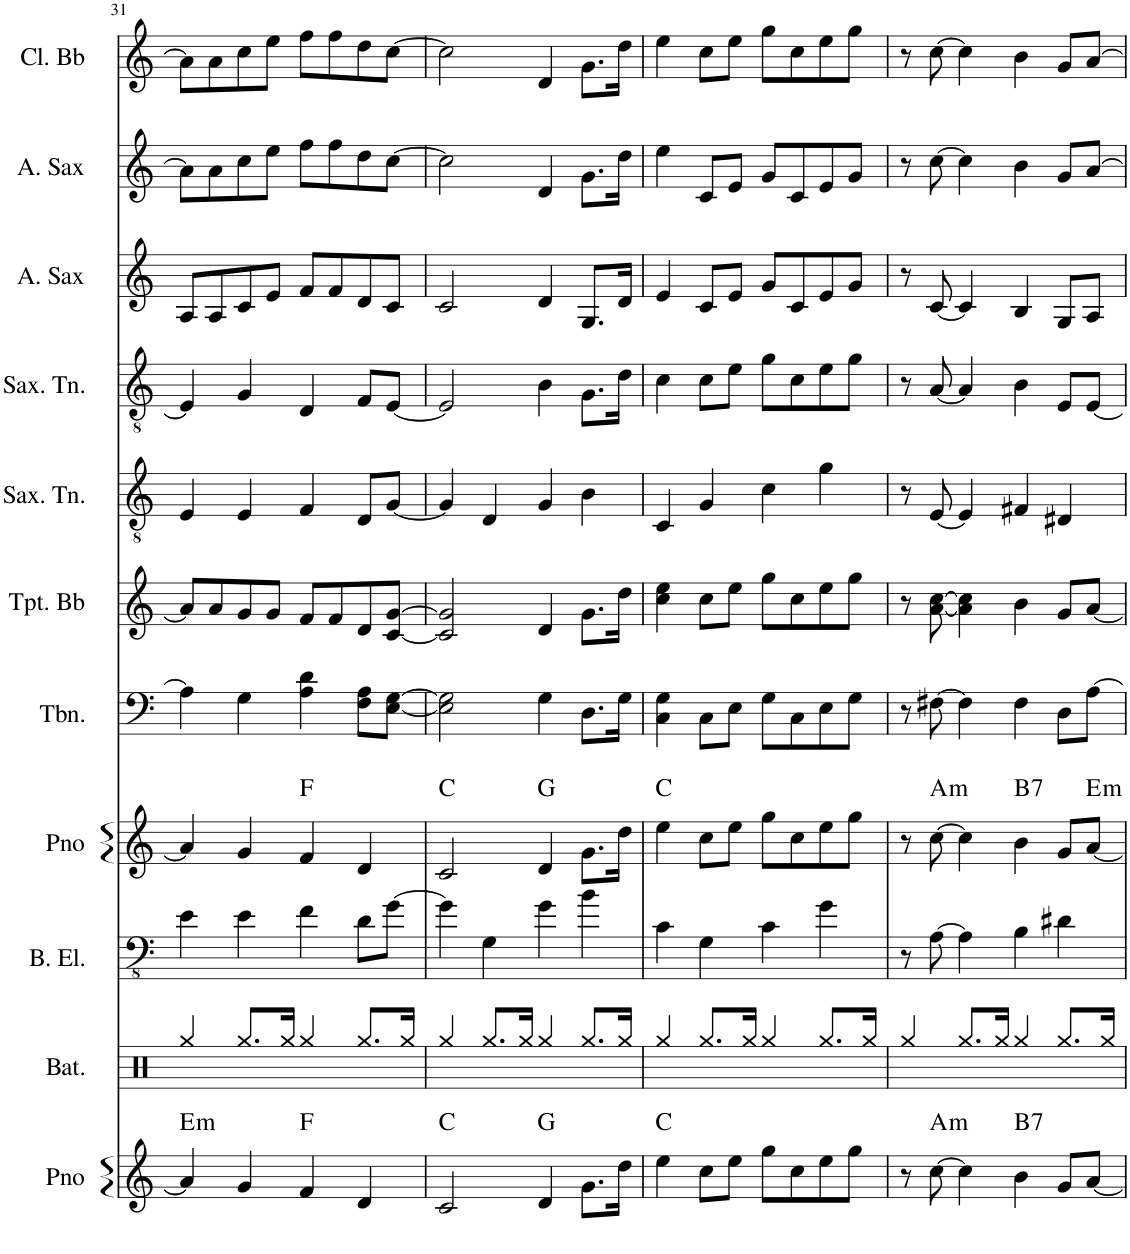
**kern	**kern	**kern	**kern	**harte	**kern	**kern	**kern	**kern	**kern	**kern	**kern
*part11	*part10	*part9	*part8	*part8	*part7	*part6	*part5	*part4	*part3	*part2	*part1
*staff11	*staff10	*staff9	*staff8	*	*staff7	*staff6	*staff5	*staff4	*staff3	*staff2	*staff1
*I"Piano	*I"Bateria	*I"Baixo elétrico	*I"Piano	*	*I"Trombone	*I"Trompete Bb	*I"Saxofone Tenor	*I"Saxofone Tenor	*I"Saxofone Alto	*I"Saxofone Alto	*I"Clarineta Bb
*I'Pno	*I'Bat.	*I'B. El.	*I'Pno	*	*I'Tbn.	*I'Tpt. Bb	*I'Sax. Tn.	*I'Sax. Tn.	*	*	*I'Cl. Bb
!!LO:PB:g=z
*clefG2	*clefX	*clefFv4	*clefG2	*	*clefF4	*clefG2	*clefGv2	*clefGv2	*clefG2	*clefG2	*clefG2
*	*	*	*	*	*	*ITrd1c2	*ITrd8c14	*ITrd8c14	*ITrd5c9	*ITrd5c9	*ITrd1c2
*k[]	*k[]	*k[]	*k[]	*	*k[]	*k[]	*k[]	*k[]	*k[]	*k[]	*k[]
*M4/4	*M4/4	*M4/4	*M4/4	*	*M4/4	*M4/4	*M4/4	*M4/4	*M4/4	*M4/4	*M4/4
=31	=31	=31	=31	=31	=31	=31	=31	=31	=31	=31	=31
4a/]	4Rgg/	4E\	4a/]	.	4A\]	8a/L]	4E/	4E/]	8A/L	8a\L]	8a\L]
.	.	.	.	.	.	8a/	.	.	8A/	8a\	8a\
4g/	8.Rgg/L	4E\	4g/	.	4G\	8g/	4E/	4G/	8c/	8cc\	8cc\
.	.	.	.	.	.	8g/J	.	.	8e/J	8ee\J	8ee\J
.	16Rgg/Jk	.	.	.	.	.	.	.	.	.	.
4f/	4Rgg/	4F\	4f/	F:maj	4A\ 4d\	8f/L	4F/	4D/	8f/L	8ff\L	8ff\L
.	.	.	.	.	.	8f/	.	.	8f/	8ff\	8ff\
4d/	8.Rgg/L	8D\L	4d/	.	8F\ 8A\L	8d/	8D/L	8F/L	8d/	8dd\	8dd\
.	.	[8G\J	.	.	[8E\ [8G\J	[8c/ [8g/J	[8G/J	[8E/J	8c/J	[8cc\J	[8cc\J
.	16Rgg/Jk	.	.	.	.	.	.	.	.	.	.
=32	=32	=32	=32	=32	=32	=32	=32	=32	=32	=32	=32
2c/	4Rgg/	4G\]	2c/	C:maj	2E\] 2G\]	2c/] 2g/]	4G/]	2E/]	2c/	2cc\]	2cc\]
.	8.Rgg/L	4GG\	.	.	.	.	4D/	.	.	.	.
.	16Rgg/Jk	.	.	.	.	.	.	.	.	.	.
4d/	4Rgg/	4G\	4d/	G:maj	4G\	4d/	4G/	4B\	4d/	4d/	4d/
8.g\L	8.Rgg/L	4B\	8.g\L	.	8.D\L	8.g\L	4B\	8.G\L	8.G/L	8.g\L	8.g\L
16dd\Jk	16Rgg/Jk	.	16dd\Jk	.	16G\Jk	16dd\Jk	.	16d\Jk	16d/Jk	16dd\Jk	16dd\Jk
=33	=33	=33	=33	=33	=33	=33	=33	=33	=33	=33	=33
4ee\	4Rgg/	4C\	4ee\	C:maj	4C\ 4G\	4cc\ 4ee\	4C/	4c\	4e/	4ee\	4ee\
8cc\L	8.Rgg/L	4GG\	8cc\L	.	8C\L	8cc\L	4G/	8c\L	8c/L	8c/L	8cc\L
8ee\J	.	.	8ee\J	.	8E\J	8ee\J	.	8e\J	8e/J	8e/J	8ee\J
.	16Rgg/Jk	.	.	.	.	.	.	.	.	.	.
8gg\L	4Rgg/	4C\	8gg\L	.	8G\L	8gg\L	4c\	8g\L	8g/L	8g/L	8gg\L
8cc\	.	.	8cc\	.	8C\	8cc\	.	8c\	8c/	8c/	8cc\
8ee\	8.Rgg/L	4G\	8ee\	.	8E\	8ee\	4g\	8e\	8e/	8e/	8ee\
8gg\J	.	.	8gg\J	.	8G\J	8gg\J	.	8g\J	8g/J	8g/J	8gg\J
.	16Rgg/Jk	.	.	.	.	.	.	.	.	.	.
=34	=34	=34	=34	=34	=34	=34	=34	=34	=34	=34	=34
8r	4Rgg/	8r	8r	.	8r	8r	8r	8r	8r	8r	8r
!	!	!	!	!LO:H:kt=m	!	!	!	!	!	!	!
[8cc\	.	[8AA\	[8cc\	A:min	[8F#X\	[8a\ [8cc\	[8E/	[8A/	[8c/	[8cc\	[8cc\
4cc\]	8.Rgg/L	4AA\]	4cc\]	.	4F#\]	4a\] 4cc\]	4E/]	4A/]	4c/]	4cc\]	4cc\]
.	16Rgg/Jk	.	.	.	.	.	.	.	.	.	.
!	!	!	!	!LO:H:kt=7	!	!	!	!	!	!	!
4b\	4Rgg/	4BB\	4b\	B:7	4F#\	4b\	4F#X/	4B\	4B/	4b\	4b\
8g/L	8.Rgg/L	4D#X\	8g/L	.	8D\L	8g/L	4D#X/	8E/L	8G/L	8g/L	8g/L
!	!	!	!	!LO:H:kt=m	!	!	!	!	!	!	!
[8a/J	.	.	[8a/J	E:min	[8A\J	[8a/J	.	[8E/J	8A/J	[8a/J	[8a/J
.	16Rgg/Jk	.	.	.	.	.	.	.	.	.	.
=	=	=	=	=	=	=	=	=	=	=	=
*-	*-	*-	*-	*-	*-	*-	*-	*-	*-	*-	*-
